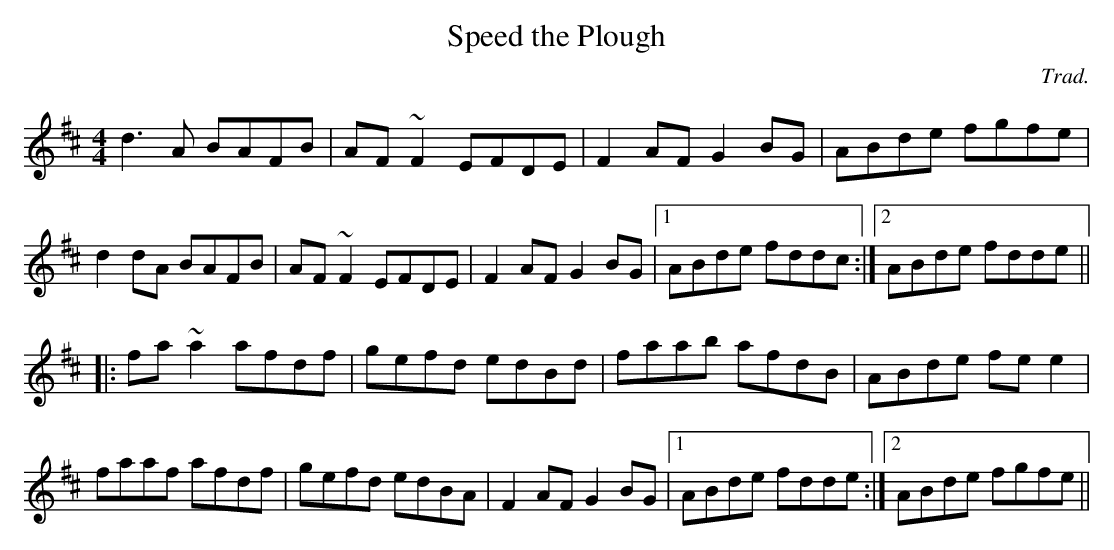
X:1
T:Speed the Plough
C:Trad.
M:4/4
L:1/8
K:D
d3A BAFB|AF~F2 EFDE|F2AF G2BG|ABde fgfe|
d2dA BAFB|AF~F2 EFDE|F2AF G2BG|1 ABde fddc:|2 ABde fdde||
|:fa~a2 afdf|gefd edBd|faab afdB|ABde fee2|
faaf afdf|gefd edBA|F2AF G2BG|1 ABde fdde:|2 ABde fgfe||
